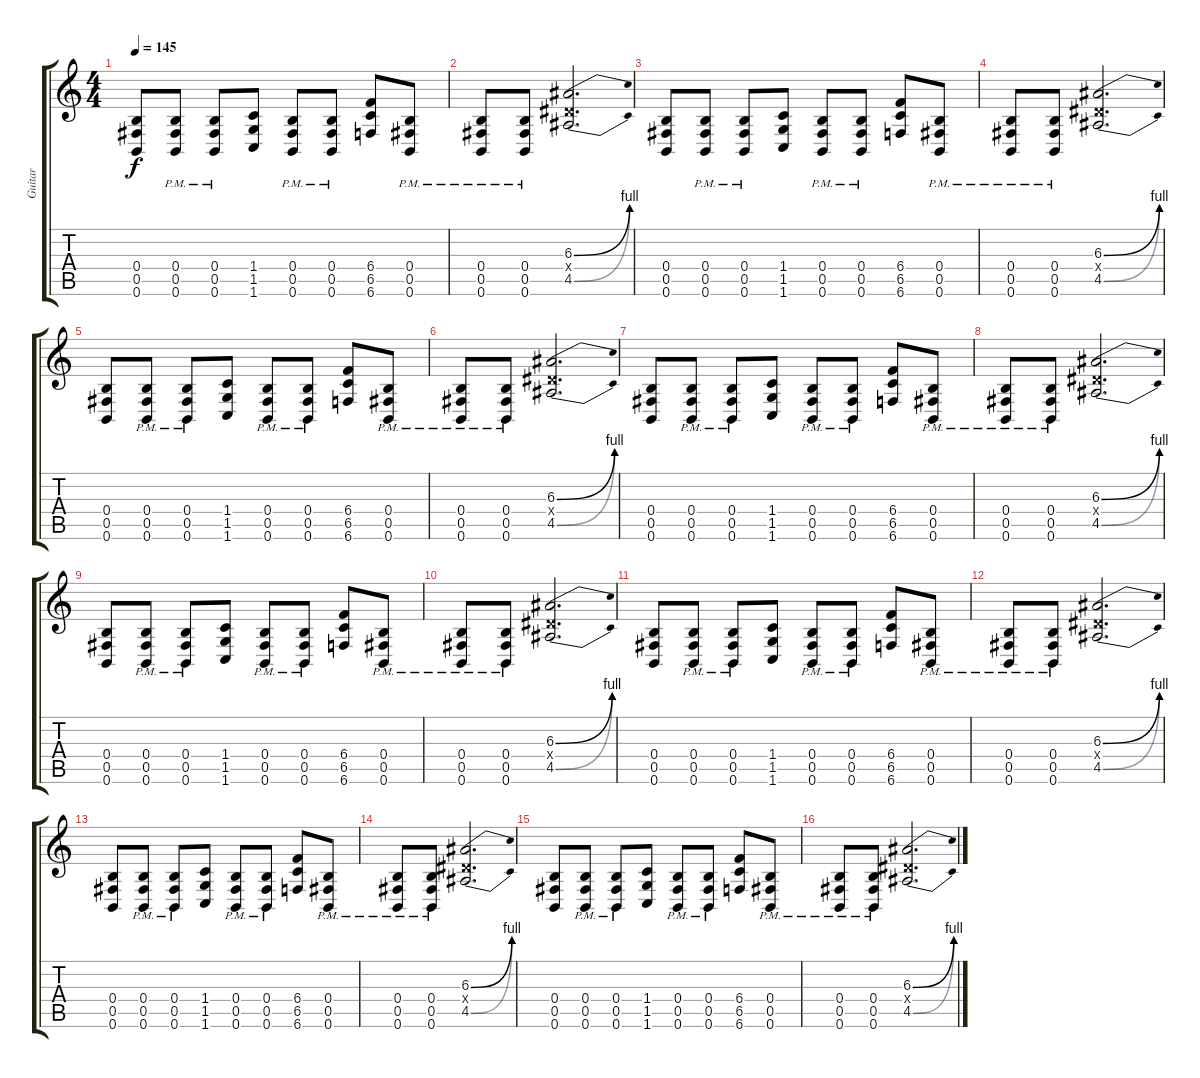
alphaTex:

\track ("Guitar" "Guitar") {instrument distortionguitar}
\staff {score tabs}
\tuning (Db4 Ab3 E3 B2 Gb2 B1) {hide}
\ts (4 4)
\tempo 145
\clef g2
\ks c
(0.4 0.5 0.6).8{dy f} (0.4{pm} 0.5{pm} 0.6{pm}).8 (0.4{pm} 0.5{pm} 0.6{pm}).8 (1.4 1.5 1.6).8 (0.4{pm} 0.5{pm} 0.6{pm}).8 (0.4{pm} 0.5{pm} 0.6{pm}).8 (6.4 6.5 6.6).8 (0.4{pm} 0.5{pm} 0.6{pm}).8 |
(0.4{pm} 0.5{pm} 0.6{pm}).8 (0.4{pm} 0.5{pm} 0.6{pm}).8 (6.3{be (bend 0 0 60 4)} 4.4{x} 4.5{be (bend 0 0 60 4)}).2{d} |
(0.4 0.5 0.6).8 (0.4{pm} 0.5{pm} 0.6{pm}).8 (0.4{pm} 0.5{pm} 0.6{pm}).8 (1.4 1.5 1.6).8 (0.4{pm} 0.5{pm} 0.6{pm}).8 (0.4{pm} 0.5{pm} 0.6{pm}).8 (6.4 6.5 6.6).8 (0.4{pm} 0.5{pm} 0.6{pm}).8 |
(0.4{pm} 0.5{pm} 0.6{pm}).8 (0.4{pm} 0.5{pm} 0.6{pm}).8 (6.3{be (bend 0 0 60 4)} 4.4{x} 4.5{be (bend 0 0 60 4)}).2{d} |
(0.4 0.5 0.6).8 (0.4{pm} 0.5{pm} 0.6{pm}).8 (0.4{pm} 0.5{pm} 0.6{pm}).8 (1.4 1.5 1.6).8 (0.4{pm} 0.5{pm} 0.6{pm}).8 (0.4{pm} 0.5{pm} 0.6{pm}).8 (6.4 6.5 6.6).8 (0.4{pm} 0.5{pm} 0.6{pm}).8 |
(0.4{pm} 0.5{pm} 0.6{pm}).8 (0.4{pm} 0.5{pm} 0.6{pm}).8 (6.3{be (bend 0 0 60 4)} 4.4{x} 4.5{be (bend 0 0 60 4)}).2{d} |
(0.4 0.5 0.6).8 (0.4{pm} 0.5{pm} 0.6{pm}).8 (0.4{pm} 0.5{pm} 0.6{pm}).8 (1.4 1.5 1.6).8 (0.4{pm} 0.5{pm} 0.6{pm}).8 (0.4{pm} 0.5{pm} 0.6{pm}).8 (6.4 6.5 6.6).8 (0.4{pm} 0.5{pm} 0.6{pm}).8 |
(0.4{pm} 0.5{pm} 0.6{pm}).8 (0.4{pm} 0.5{pm} 0.6{pm}).8 (6.3{be (bend 0 0 60 4)} 4.4{x} 4.5{be (bend 0 0 60 4)}).2{d} |
(0.4 0.5 0.6).8 (0.4{pm} 0.5{pm} 0.6{pm}).8 (0.4{pm} 0.5{pm} 0.6{pm}).8 (1.4 1.5 1.6).8 (0.4{pm} 0.5{pm} 0.6{pm}).8 (0.4{pm} 0.5{pm} 0.6{pm}).8 (6.4 6.5 6.6).8 (0.4{pm} 0.5{pm} 0.6{pm}).8 |
(0.4{pm} 0.5{pm} 0.6{pm}).8 (0.4{pm} 0.5{pm} 0.6{pm}).8 (6.3{be (bend 0 0 60 4)} 4.4{x} 4.5{be (bend 0 0 60 4)}).2{d} |
(0.4 0.5 0.6).8 (0.4{pm} 0.5{pm} 0.6{pm}).8 (0.4{pm} 0.5{pm} 0.6{pm}).8 (1.4 1.5 1.6).8 (0.4{pm} 0.5{pm} 0.6{pm}).8 (0.4{pm} 0.5{pm} 0.6{pm}).8 (6.4 6.5 6.6).8 (0.4{pm} 0.5{pm} 0.6{pm}).8 |
(0.4{pm} 0.5{pm} 0.6{pm}).8 (0.4{pm} 0.5{pm} 0.6{pm}).8 (6.3{be (bend 0 0 60 4)} 4.4{x} 4.5{be (bend 0 0 60 4)}).2{d} |
(0.4 0.5 0.6).8 (0.4{pm} 0.5{pm} 0.6{pm}).8 (0.4{pm} 0.5{pm} 0.6{pm}).8 (1.4 1.5 1.6).8 (0.4{pm} 0.5{pm} 0.6{pm}).8 (0.4{pm} 0.5{pm} 0.6{pm}).8 (6.4 6.5 6.6).8 (0.4{pm} 0.5{pm} 0.6{pm}).8 |
(0.4{pm} 0.5{pm} 0.6{pm}).8 (0.4{pm} 0.5{pm} 0.6{pm}).8 (6.3{be (bend 0 0 60 4)} 4.4{x} 4.5{be (bend 0 0 60 4)}).2{d} |
(0.4 0.5 0.6).8 (0.4{pm} 0.5{pm} 0.6{pm}).8 (0.4{pm} 0.5{pm} 0.6{pm}).8 (1.4 1.5 1.6).8 (0.4{pm} 0.5{pm} 0.6{pm}).8 (0.4{pm} 0.5{pm} 0.6{pm}).8 (6.4 6.5 6.6).8 (0.4{pm} 0.5{pm} 0.6{pm}).8 |
(0.4{pm} 0.5{pm} 0.6{pm}).8 (0.4{pm} 0.5{pm} 0.6{pm}).8 (6.3{be (bend 0 0 60 4)} 4.4{x} 4.5{be (bend 0 0 60 4)}).2{d}
